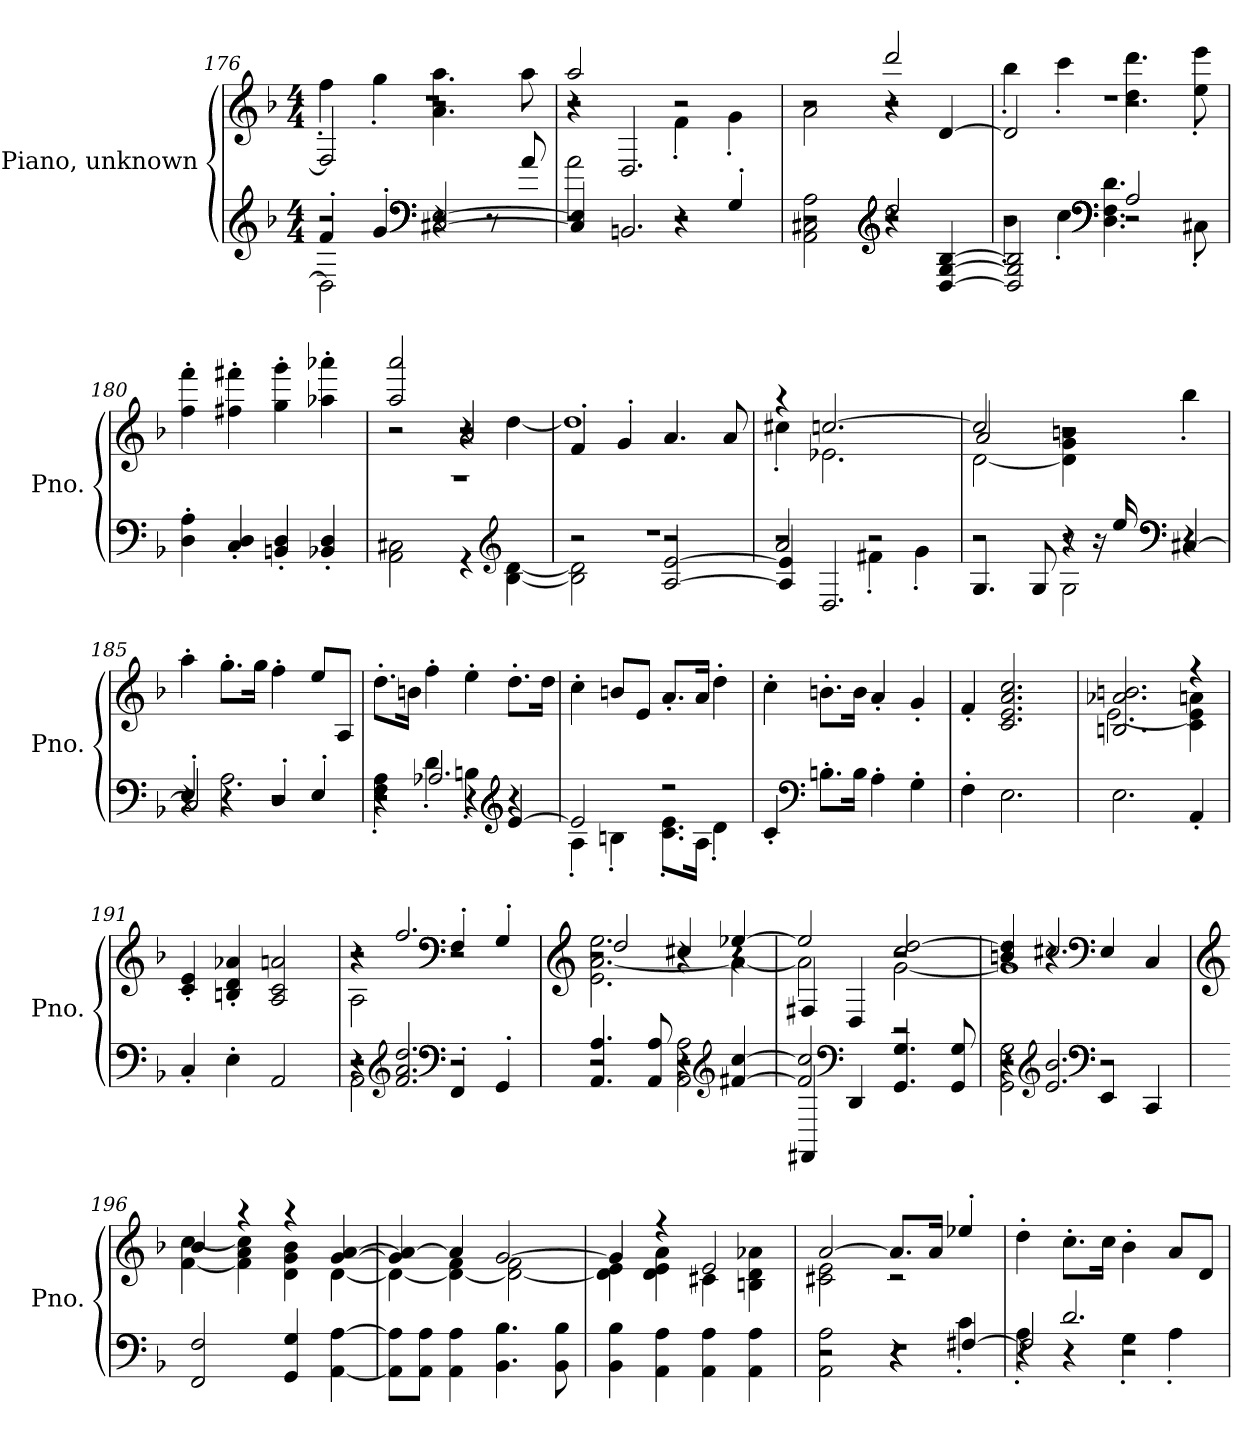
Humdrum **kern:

**kern	**kern
*part1	*part1
*staff2	*staff1
*I"Piano, unknown	*
*I'Pno.	*
!!LO:LB:g=z
*clefG2	*clefG2
*k[b-]	*k[b-]
*M4/4	*M4/4
=176	=176
*^	*^
*	*^	*	*^
4f'/	2D\]	2r	1r	4ff'\	2F/]
4g'/	.	.	.	4gg'\	.
*clefF4	*	*	*	*	*
4r	2r	[2C#X/ [2E/	.	4.a\ 4.aa\	2r
8r	.	.	.	.	.
8a/	.	.	.	8aa\	.
=177	=177	=177	=177	=177	=177
2r	2a\	4C#/] 4E/]	2aa/	2r	4r
.	.	2.BBn/	.	.	2.D/
4r	2r	.	2r	4f'\	.
4G'/	.	.	.	4g'\	.
=178	=178	=178	=178	=178	=178
2r	2AA\ 2C#X\ 2A\	2r	2r	2a\	2r
*clefG2	*	*	*	*	*
2dd/	2r	4r	2ddd/	2r	4r
.	.	[4D/ [4G/ [4B-/	.	.	[4d/
=179	=179	=179	=179	=179	=179
2r	4b-'\	2D/] 2G/] 2B-/]	1r	4bb-'\	2d/]
.	4cc'\	.	.	4ccc'\	.
*clefF4	*	*	*	*	*
2A/	4.D\ 4.F\ 4.d\	2r	.	4.dd\ 4.ddd\	2r
.	8C#X'\	.	.	8ee\' 8eee\'	.
*v	*v	*v	*	*	*
*	*v	*v	*v
=180	=180
4D\' 4A\'	4ff\' 4fff\'
4C/' 4D/'	4ff#X\' 4fff#X\'
4BBn/' 4D/'	4gg\' 4ggg\'
4BB-X/' 4D/'	4aa-X\' 4aaa-X\'
!!LO:LB:g=z
=181	=181
*^	*^
*	*	*	*^
1r	2AA\ 2C#X\	2aa/ 2aaa/	2r	2r
.	4r	2r	4r	2a/
*clefG2	*	*	*	*
.	[4B-\ [4d\	.	[4dd\	.
*	*	*	*v	*v
=182	=182	=182	=182
*	*^	*	*
1r	2B-\] 2d\]	2r	4f'/	1dd]
.	.	.	4g'/	.
.	2r	[2A/ [2e/	4.a/	.
.	.	.	8a/	.
=183	=183	=183	=183	=183
2a/	2r	4A/] 4e/]	4r	4cc#X'\
.	.	2.D/	[2.ccn/	2.e-X\
2r	4f#X'\	.	.	.
.	4g'\	.	.	.
=184	=184	=184	=184	=184
*	*	*	*	*^
4.G/	2r	2r	2cc/]	[2d\	2a/
8G/	.	.	.	.	.
8r	2G\	4r	2r	4d\] 4g\ 4bn\	2r
16r	.	.	.	.	.
16ee/	.	.	.	.	.
*clefF4	*	*	*	*	*
4r	.	[4C#X/	.	4bb-'\	.
*	*	*	*v	*v	*v
=185	=185	=185	=185
4E'/	4r	2C#/]	4aa'\
4r	2.A\	.	8.gg'\L
.	.	.	16gg\Jk
4D'/	.	2r	4ff'\
4E'/	.	.	8ee/L
.	.	.	8A/J
!!LO:LB:g=z
=186	=186	=186	=186
2r	4F\' 4A\'	4r	8.dd'\L
.	.	.	16bn\Jk
.	4d'\	2.A-X/	4ff'\
4r	4Bn'\	.	4ee'\
*clefG2	*	*	*
[4e/	4r	.	8.dd'\L
.	.	.	16dd\Jk
*	*v	*v	*
=187	=187	=187
2e/]	4A'\	4cc'\
.	4Bn'\	8bn/L
.	.	8e/J
2r	8.c\' 8.e\'L	8.a'/L
.	16A\Jk	16a/Jk
.	4d'\	4dd'\
*v	*v	*
=188	=188
4c'/	4cc'\
*clefF4	*
8.Bn'\L	8.bn'\L
16B\Jk	16b\Jk
4A'\	4a'/
4G'\	4g'/
=189	=189
4F'\	4f'/
2.E\	2.c/ 2.e/ 2.a/ 2.cc/
=190	=190
*	*^
2.E\	2.Bn/ 2.a-X/ 2.bn/	[2.e\
4AA'/	4r	4c\ 4e\] 4an\
*	*v	*v
=191	=191
4C'/	4c/' 4e/'
4E'\	4Bn/' 4d/' 4a-X/'
2AA/	2A/ 2c/ 2an/
!!LO:LB:g=z
=192	=192
*^	*^
*	*^	*	*^
4r	2AA\	2r	4r	2A\	2r
*clefG2	*	*	*	*	*
2.f/ 2.a/ 2.dd/	.	.	2.ff/	.	.
*clefF4	*	*	*clefF4	*	*
.	2r	4FF'/	.	2r	4F'/
.	.	4GG'/	.	.	4G'/
=193	=193	=193	=193	=193	=193
*	*	*	*clefG2	*	*
2r	2r	4.AA/ 4.A/	2r	2.e\ [2.a\ 2.ee\	2dd/
.	.	8AA/ 8A/	.	.	.
4r	2AA\ 2A\	2r	4r	.	4cc#X/
*clefG2	*	*	*	*	*
[4f#X/ [4cc/	.	.	[4ee-X/	4a\_	4r
*	*v	*v	*	*	*
=194	=194	=194	=194	=194
2f#/] 2cc/]	4FF#X/	2ee-/]	2a\]	4F#X/
*clefF4	*	*	*	*
.	4DD/	.	.	4D/
2r	4.GG/ 4.G/	2r	[2g\	2cc/ [2dd/
.	8GG/ 8G/	.	.	.
=195	=195	=195	=195	=195
*	*^	*	*	*
4r	2GG\ 2G\	2r	4r	1g]	4bn/ 4dd/]
*clefG2	*	*	*	*	*
2.e/ 2.b-/	.	.	2.cc#X/	.	4r
*clefF4	*	*	*clefF4	*	*
.	2r	4EE/	.	.	4E/
.	.	4CC/	.	.	4C/
*v	*v	*v	*	*	*
*	*v	*v	*v
!!LO:PB:g=z
=196	=196
*	*clefG2
*	*^
2FF/ 2F/	4b-/	[4f\ [4cc\
.	4r	4f\] 4a\ 4cc\]
4GG/ 4G/	4r	4d\ 4g\ 4b-\
[4AA\ [4A\	[4g/ [4a/	[4d\
=197	=197	=197
8AA\] 8A\]L	4g/] 4a/_	4d\_
8AA\ 8A\J	.	.
4AA\ 4A\	4a/]	4d\_ 4f\
4.BB-\ 4.B-\	[2g/	2d\_ 2f\
8BB-\ 8B-\	.	.
=198	=198	=198
4BB-\ 4B-\	4g/]	4d\] 4e\
4AA\ 4A\	4r	4d\ 4e\ 4a\
4AA\ 4A\	2e/	4c#X\
4AA\ 4A\	.	4Bn\ 4d\ 4a-X\
=199	=199	=199
*^	*	*
*	*^	*	*
1r	2AA\ 2A\	2r	[2a/	2c#X\ 2e\
.	4r	4r	8.a/L]	2r
.	.	.	16a/Jk	.
.	4c'\	[4F#X/	4ee-X'/	.
*	*	*	*v	*v
=200	=200	=200	=200
4r	4A'\	2F#/]	4dd'\
2.d/	4r	.	8.cc'\L
.	.	.	16cc\Jk
.	4G'\	2r	4b-'\
.	4A'\	.	8a/L
.	.	.	8d/J
*v	*v	*v	*
=	=
*-	*-
